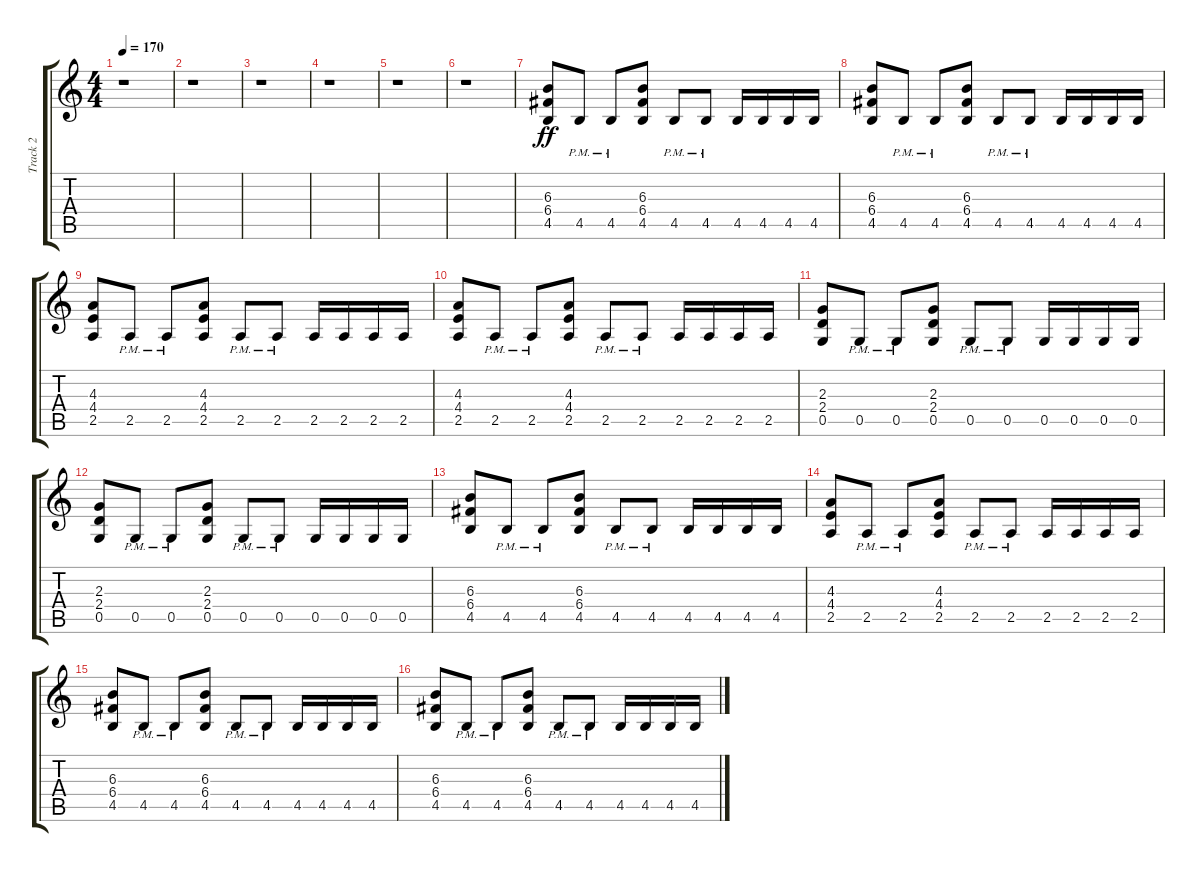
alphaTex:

\track ("Track 2" "Track 2") {instrument distortionguitar}
\staff {score tabs}
\tuning (D4 A3 F3 C3 G2 D2) {hide}
\ts (4 4)
\tempo 170
\clef g2
\ks c
r.1{dy ff} |
r.1 |
r.1 |
r.1 |
r.1 |
r.1 |
(6.3 6.4 4.5).8{volume 16} 4.5{pm}.8 4.5{pm}.8 (6.3 6.4 4.5).8 4.5{pm}.8 4.5{pm}.8 4.5.16 4.5.16 4.5.16 4.5.16 |
(6.3 6.4 4.5).8 4.5{pm}.8 4.5{pm}.8 (6.3 6.4 4.5).8 4.5{pm}.8 4.5{pm}.8 4.5.16 4.5.16 4.5.16 4.5.16 |
(4.3 4.4 2.5).8 2.5{pm}.8 2.5{pm}.8 (4.3 4.4 2.5).8 2.5{pm}.8 2.5{pm}.8 2.5.16 2.5.16 2.5.16 2.5.16 |
(4.3 4.4 2.5).8 2.5{pm}.8 2.5{pm}.8 (4.3 4.4 2.5).8 2.5{pm}.8 2.5{pm}.8 2.5.16 2.5.16 2.5.16 2.5.16 |
(2.3 2.4 0.5).8 0.5{pm}.8 0.5{pm}.8 (2.3 2.4 0.5).8 0.5{pm}.8 0.5{pm}.8 0.5.16 0.5.16 0.5.16 0.5.16 |
(2.3 2.4 0.5).8 0.5{pm}.8 0.5{pm}.8 (2.3 2.4 0.5).8 0.5{pm}.8 0.5{pm}.8 0.5.16 0.5.16 0.5.16 0.5.16 |
(6.3 6.4 4.5).8 4.5{pm}.8 4.5{pm}.8 (6.3 6.4 4.5).8 4.5{pm}.8 4.5{pm}.8 4.5.16 4.5.16 4.5.16 4.5.16 |
(4.3 4.4 2.5).8 2.5{pm}.8 2.5{pm}.8 (4.3 4.4 2.5).8 2.5{pm}.8 2.5{pm}.8 2.5.16 2.5.16 2.5.16 2.5.16 |
(6.3 6.4 4.5).8 4.5{pm}.8 4.5{pm}.8 (6.3 6.4 4.5).8 4.5{pm}.8 4.5{pm}.8 4.5.16 4.5.16 4.5.16 4.5.16 |
(6.3 6.4 4.5).8 4.5{pm}.8 4.5{pm}.8 (6.3 6.4 4.5).8 4.5{pm}.8 4.5{pm}.8 4.5.16 4.5.16 4.5.16 4.5.16
